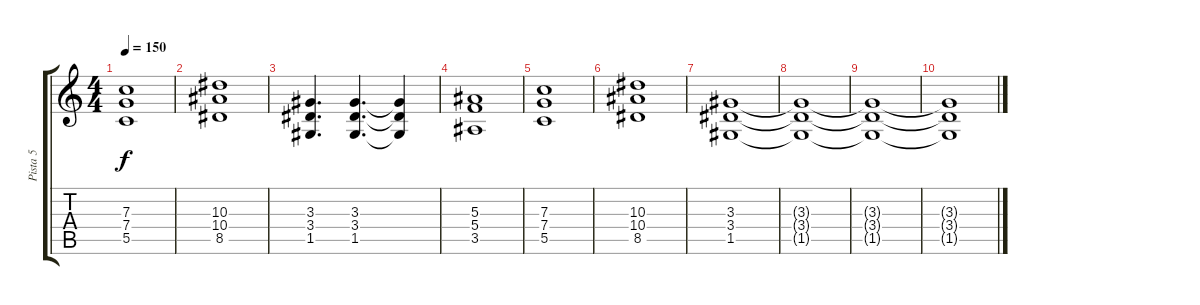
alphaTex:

\track ("Pista 5" "Pista 5") {instrument distortionguitar}
\staff {score tabs}
\tuning (D4 A3 F3 C3 G2 C2) {hide}
\ts (4 4)
\tempo 150
\clef g2
\ks c
(7.3 7.4 5.5).1{dy f} |
(10.3 10.4 8.5).1 |
(3.3 3.4 1.5).4{d} (3.3 3.4 1.5).4{d} (3.3{t} 3.4{t} 1.5{t}).4 |
(5.3 5.4 3.5).1 |
(7.3 7.4 5.5).1 |
(10.3 10.4 8.5).1 |
(3.3 3.4 1.5).1 |
(3.3{t} 3.4{t} 1.5{t}).1 |
(3.3{t} 3.4{t} 1.5{t}).1 |
(3.3{t} 3.4{t} 1.5{t}).1
